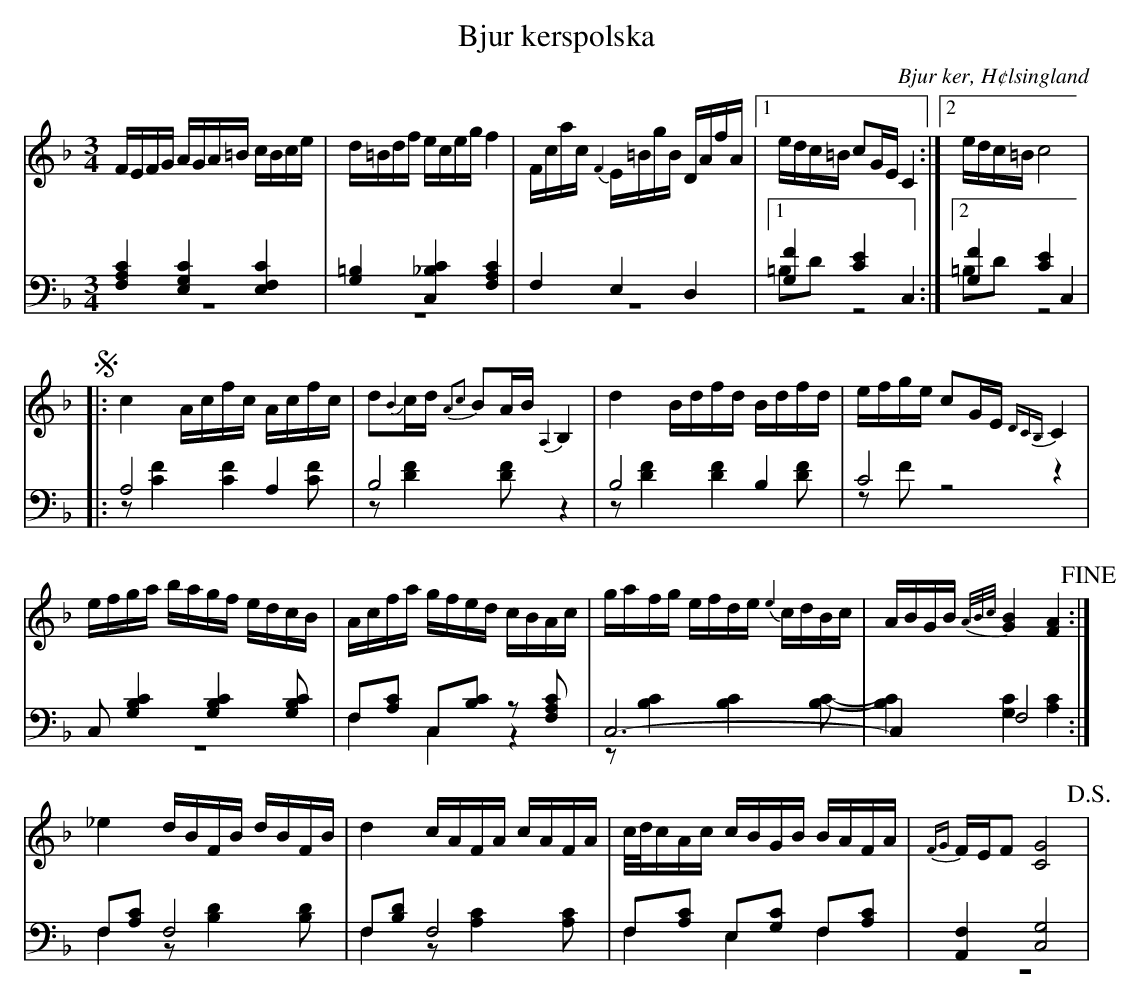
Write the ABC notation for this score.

X:1
T: Bjur kerspolska
O: Bjur ker, H¢lsingland
M: 3/4
L: 1/16
K: F
V:1
V:2
V:3 merge
V:1
FEFG AGA=B cBce|d=Bdf eceg f4|Fcac {F2}E=BgB DAfA|1 edc=B c2GE C4:|2 edc=B c8 |
!segno! |:c4 Acfc Acfc|d2{B2}cd {A2c2}B2AB {A,2}B,4|d4 Bdfd Bdfd|efge c2GE {DCB,}C4|
efga bagf edcB|Acfa gfed cBAc|gafg efde {e2}cdBc|ABGB {A/B/c/}[G4B4] [F4A4] !fine!:|
_e4 dBFB dBFB|d4 cAFA cAFA|c/d/cAc cBGB BAFA|{FG}FEF2 [C8G8] !D.S.!|
V:2 clef=bass
[F,4A,4C4] [E,4G,4C4] [E,4F,4C4]|[G,4=B,4] [C,4_B,4C4] [F,4A,4C4]|F,4 E,4 D,4|1 [G,4F4] [C4E4] C,4:|2 [G,4F4] [C4E4] C,4 |
|:A,8 A,4|B,8 z4|B,8  B,4|C8 z4|
C,2 [G,4B,4C4] [G,4B,4C4] [G,2B,2C2]|F,2[A,2C2] C,2[B,2C2] z2 [F,2A,2C2]|C,12-|C,4 F,8:|
F,2[A,2C2] F,8|F,2[B,2D2] F,8|F,2[A,2C2] E,2[G,2C2] F,2[A,2C2]|[A,,4F,4] [C,8G,8] |
V:3 clef=bass
z12|z12|z12|1 =B,2D2 z8:|2 =B,2D2 z8|
|:z2 [C4F4] [C4F4] [C2F2]|z2 [D4F4] [D2F2] z4|z2 [D4F4] [D4F4] [D2F2]|z2 F2 z8|
z12|F,4 C,4 z4|z2 [B,4C4] [B,4C4] [B,2C2]-|[B,4C4] [G,4C4] [A,4C4]:|
F,4 z2 [B,4D4] [B,2D2]|F,4 z2 [A,4C4] [A,2C2]|F,4 E,4 F,4|z12|
